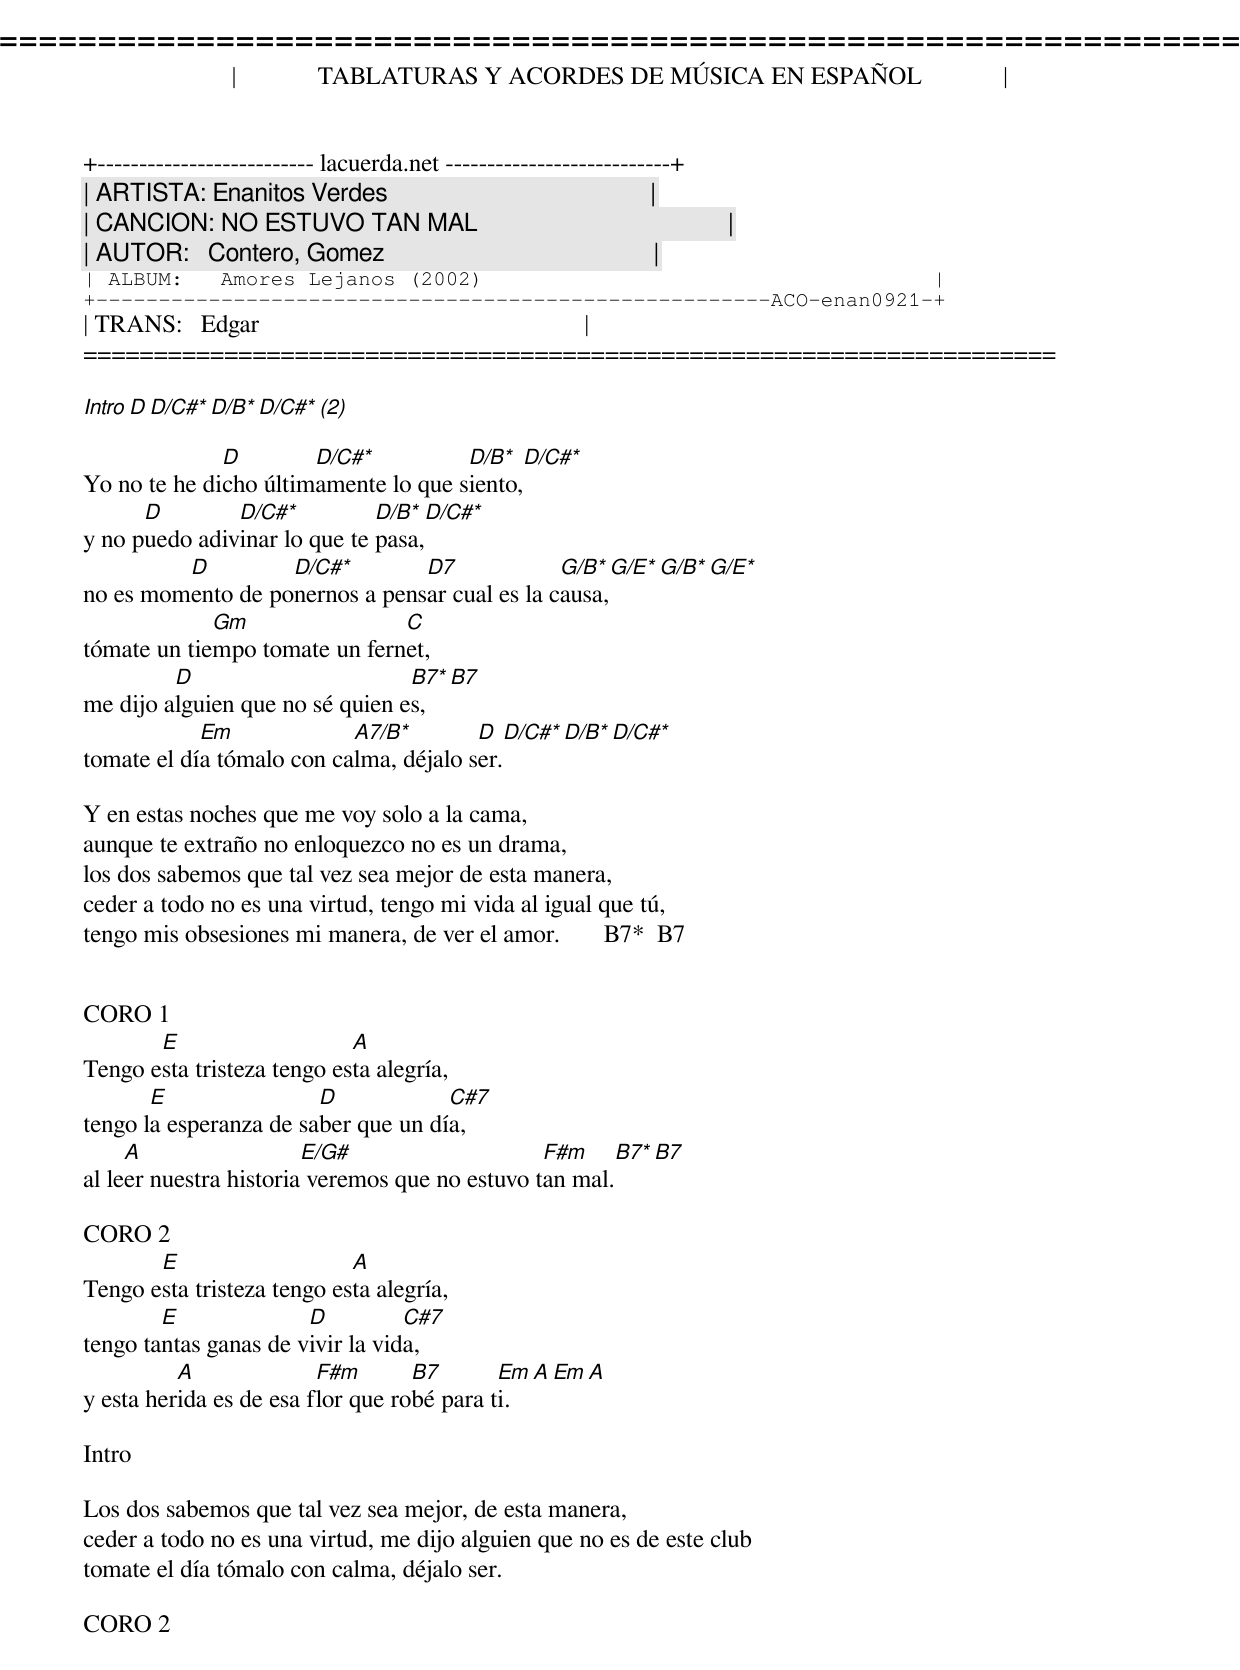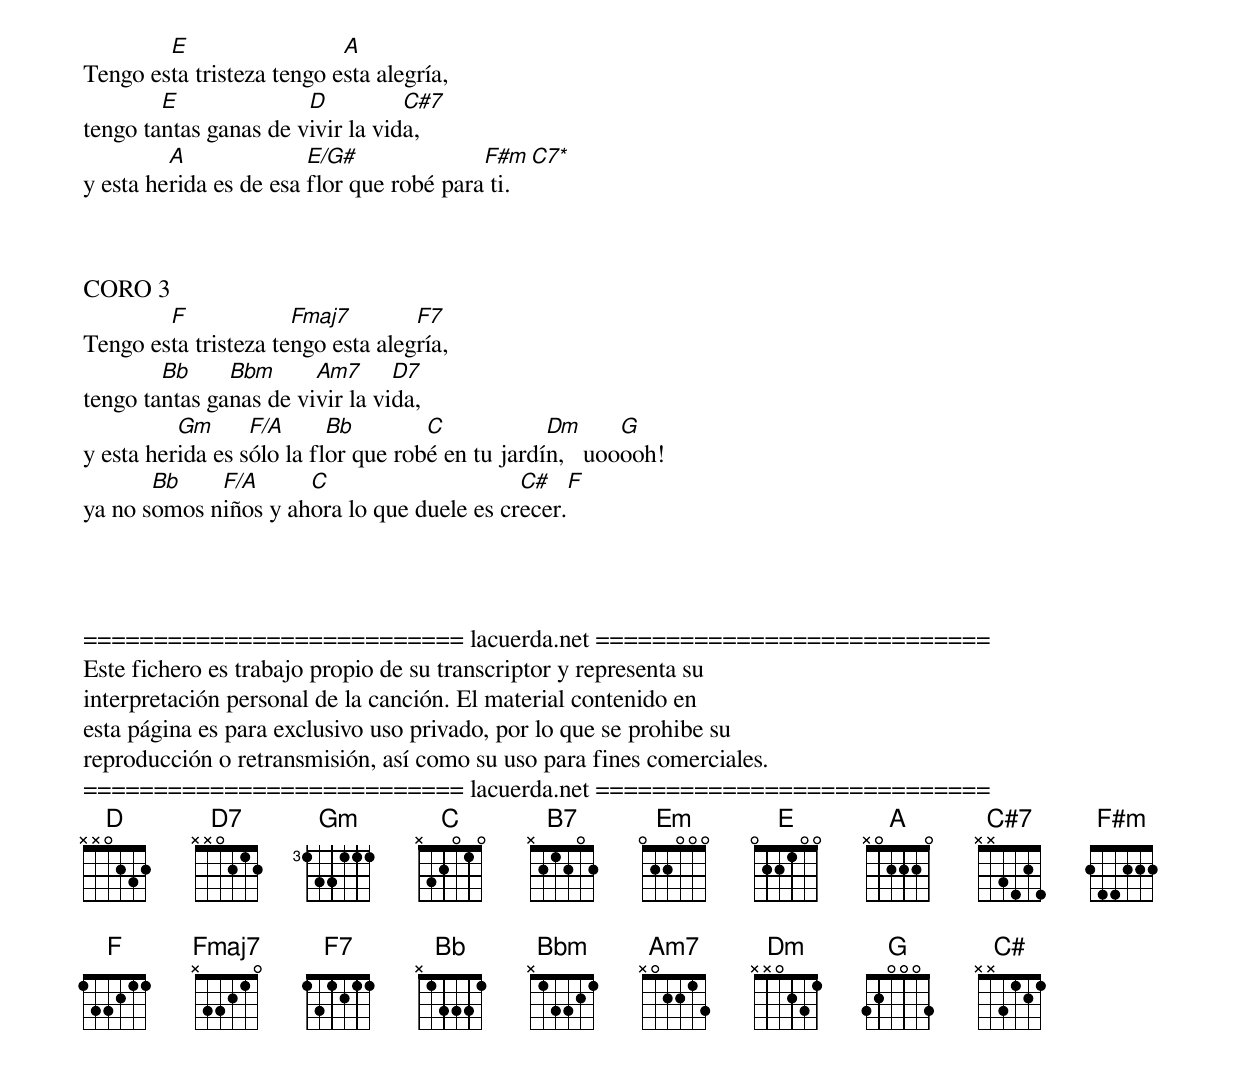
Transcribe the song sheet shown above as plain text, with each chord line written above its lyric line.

=====================================================================
|             TABLATURAS Y ACORDES DE MÚSICA EN ESPAÑOL             |
+-------------------------- lacuerda.net ---------------------------+
| ARTISTA: Enanitos Verdes                                          |
| CANCION: NO ESTUVO TAN MAL                                        |
| AUTOR:   Contero, Gomez                                           |
| ALBUM:   Amores Lejanos (2002)                                    |
+------------------------------------------------------ACO-enan0921-+
| TRANS:   Edgar                                                    |
=====================================================================

Intro     D   D/C#*  D/B*   D/C#*      (2)

              D        D/C#*          D/B*   D/C#*
Yo no te he dicho últimamente lo que siento,
      D        D/C#*          D/B*   D/C#*
y no puedo adivinar lo que te pasa,
         D         D/C#*        D7             G/B*  G/E*  G/B*  G/E*
no es momento de ponernos a pensar cual es la causa,
             Gm                C
tómate un tiempo tomate un fernet,
         D                       B7*  B7
me dijo alguien que no sé quien es,
            Em             A7/B*        D   D/C#*  D/B*   D/C#*
tomate el día tómalo con calma, déjalo ser.

Y en estas noches que me voy solo a la cama,
aunque te extraño no enloquezco no es un drama,
los dos sabemos que tal vez sea mejor de esta manera,
ceder a todo no es una virtud, tengo mi vida al igual que tú,
tengo mis obsesiones mi manera, de ver el amor.       B7*  B7


CORO 1
       E                    A
Tengo esta tristeza tengo esta alegría,
       E                D            C#7
tengo la esperanza de saber que un día,
     A                  E/G#                    F#m    B7*  B7
al leer nuestra historia veremos que no estuvo tan mal.

CORO 2
       E                    A
Tengo esta tristeza tengo esta alegría,
        E              D          C#7
tengo tantas ganas de vivir la vida,
          A              F#m       B7       Em   A   Em  A
y esta herida es de esa flor que robé para ti.

Intro

Los dos sabemos que tal vez sea mejor, de esta manera,
ceder a todo no es una virtud, me dijo alguien que no es de este club
tomate el día tómalo con calma, déjalo ser.

CORO 2
        E                  A
Tengo esta tristeza tengo esta alegría,
        E              D          C#7
tengo tantas ganas de vivir la vida,
         A              E/G#              F#m      C7*
y esta herida es de esa flor que robé para ti.



CORO 3
        F             Fmaj7        F7
Tengo esta tristeza tengo esta alegría,
        Bb     Bbm      Am7      D7
tengo tantas ganas de vivir la vida,
          Gm      F/A      Bb        C            Dm      G
y esta herida es sólo la flor que robé en tu jardín,   uooooh!
       Bb    F/A      C                     C#     F
ya no somos niños y ahora lo que duele es crecer.


D/C#*     XX022X
D/B*      XX020X
G/B*      3X0032
G/e*      3X0030
B7*       224252
C7*       335363
Fmaj7     132211


=========================== lacuerda.net ============================
Este fichero es trabajo propio de su transcriptor y representa su
interpretación personal de la canción. El material contenido en
esta página es para exclusivo uso privado, por lo que se prohibe su
reproducción o retransmisión, así como su uso para fines comerciales.
=========================== lacuerda.net ============================
